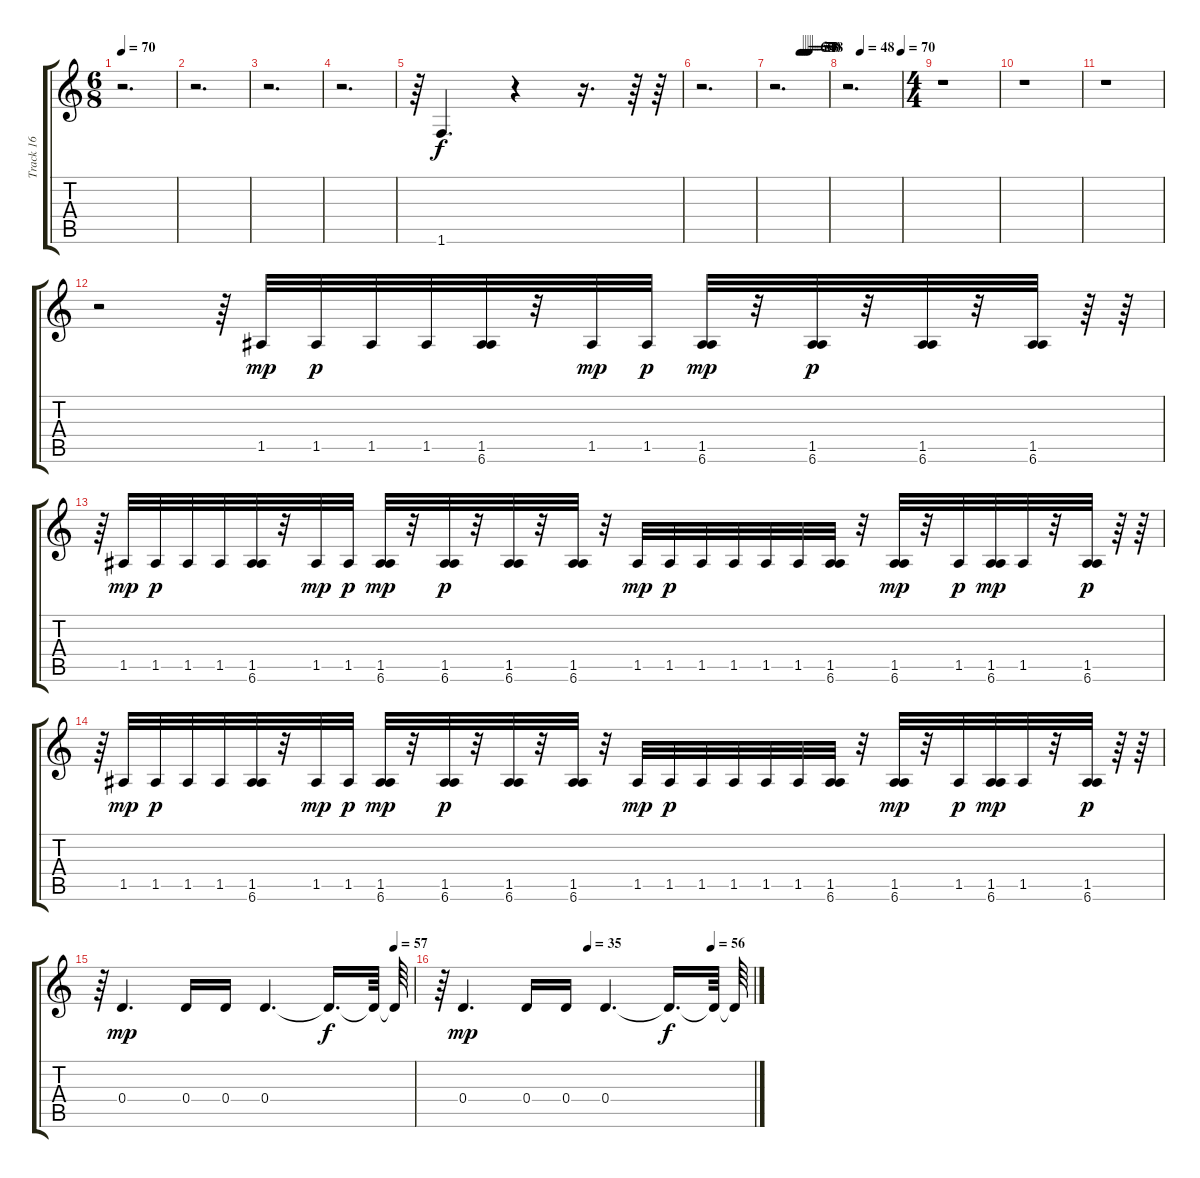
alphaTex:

\track ("Track 16" "Track 16") {instrument acousticbass}
\staff {score tabs}
\tuning (E4 B3 G3 D3 A2 E2) {hide}
\ts (6 8)
\tempo 70
\clef g2
\ks c
r.2{d dy f} |
r.2{d} |
r.2{d} |
r.2{d} |
r.64 1.6.4{d} r.4 r.16{d} r.64 r.64 |
r.2{d} |
\tempo (60 0.4861111111111111)
\tempo (57 0.5277777777777778)
\tempo (53 0.5694444444444444)
\tempo (50 0.6111111111111112)
\tempo (48 0.6527777777777778)
r.2{d} |
\tempo (48 0.25)
\tempo (70 1)
r.2{d} |
\ts (4 4)
r.1 |
r.1 |
r.1 |
r.2 r.64 1.5.32{dy mp} 1.5.32{dy p} 1.5.32 1.5.32 (1.5 6.6).32 r.32 1.5.32{dy mp} 1.5.32{dy p} (1.5 6.6).32{dy mp} r.32 (1.5 6.6).32{dy p} r.32 (1.5 6.6).32 r.32 (1.5 6.6).32 r.64 r.64 |
r.64 1.5.32{dy mp} 1.5.32{dy p} 1.5.32 1.5.32 (1.5 6.6).32 r.32 1.5.32{dy mp} 1.5.32{dy p} (1.5 6.6).32{dy mp} r.32 (1.5 6.6).32{dy p} r.32 (1.5 6.6).32 r.32 (1.5 6.6).32 r.32 1.5.32{dy mp} 1.5.32{dy p} 1.5.32 1.5.32 1.5.32 1.5.32 (1.5 6.6).32 r.32 (1.5 6.6).32{dy mp} r.32 1.5.32{dy p} (1.5 6.6).32{dy mp} 1.5.32 r.32 (1.5 6.6).32{dy p} r.64 r.64 |
r.64 1.5.32{dy mp} 1.5.32{dy p} 1.5.32 1.5.32 (1.5 6.6).32 r.32 1.5.32{dy mp} 1.5.32{dy p} (1.5 6.6).32{dy mp} r.32 (1.5 6.6).32{dy p} r.32 (1.5 6.6).32 r.32 (1.5 6.6).32 r.32 1.5.32{dy mp} 1.5.32{dy p} 1.5.32 1.5.32 1.5.32 1.5.32 (1.5 6.6).32 r.32 (1.5 6.6).32{dy mp} r.32 1.5.32{dy p} (1.5 6.6).32{dy mp} 1.5.32 r.32 (1.5 6.6).32{dy p} r.64 r.64 |
\tempo (57 0.9375)
r.64 0.4.4{d dy mp} 0.4.16 0.4.16 0.4.4{d} 0.4{t}.16{d dy f} 0.4{t}.64 0.4{t}.64 |
\tempo (35 0.46875)
\tempo (56 0.8645833333333334)
r.64 0.4.4{d dy mp} 0.4.16 0.4.16 0.4.4{d} 0.4{t}.16{d dy f} 0.4{t}.64 0.4{t}.64
